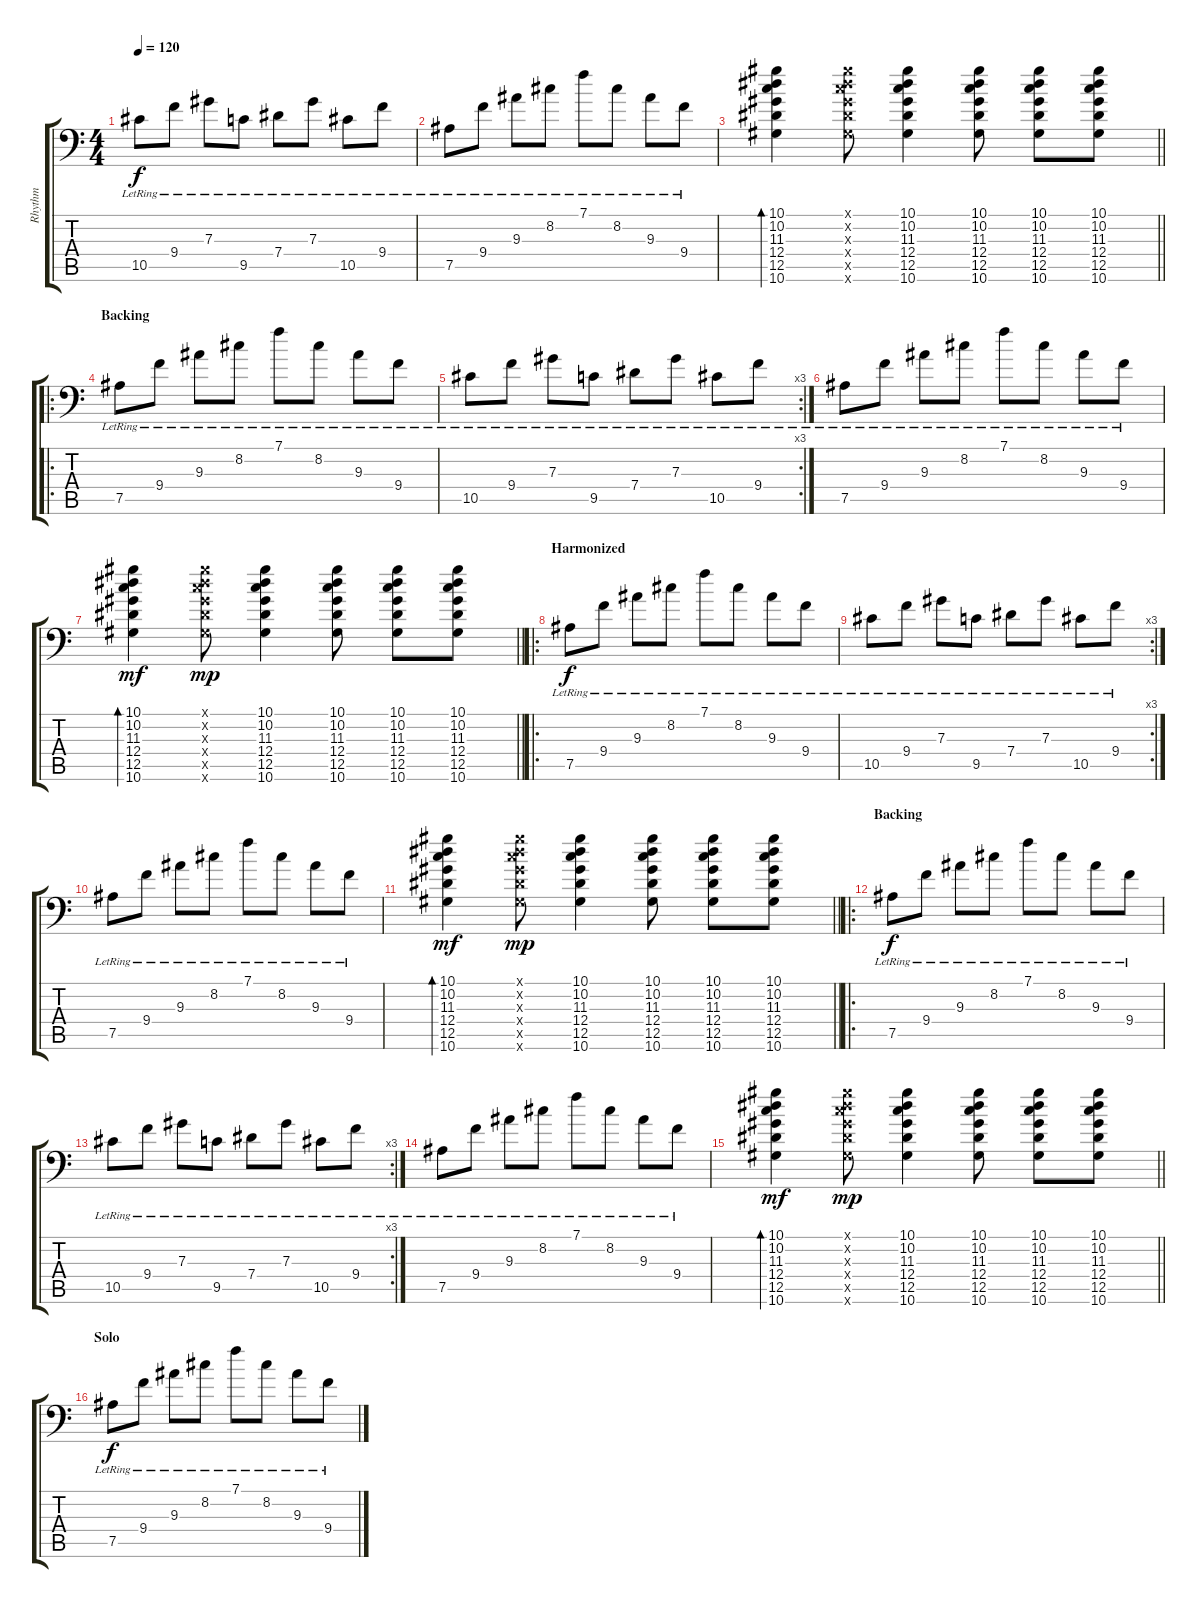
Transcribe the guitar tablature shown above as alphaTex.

\track ("Rhythm" "Rhythm") {instrument distortionguitar}
\staff {score tabs}
\tuning (Bb3 F3 Db3 Ab2 Eb2 Bb1) {hide}
\ts (4 4)
\tempo 120
\clef f4
\ks c
10.5{lr}.8{dy f} 9.4{lr}.8 7.3{lr}.8 9.5{lr}.8 7.4{lr}.8 7.3{lr}.8 10.5{lr}.8 9.4{lr}.8 |
7.5{lr}.8 9.4{lr}.8 9.3{lr}.8 8.2{lr}.8 7.1{lr}.8 8.2{lr}.8 9.3{lr}.8 9.4{lr}.8 |
\barLineRight lightlight
(10.1 10.2 11.3 12.4 12.5 10.6).4{bd 120} (10.1{x} 10.2{x} 11.3{x} 12.4{x} 12.5{x} 10.6{x}).8 (10.1 10.2 11.3 12.4 12.5 10.6).4 (10.1 10.2 11.3 12.4 12.5 10.6).8 (10.1 10.2 11.3 12.4 12.5 10.6).8 (10.1 10.2 11.3 12.4 12.5 10.6).8 |
\ro
\section ("" "Backing")
7.5{lr}.8 9.4{lr}.8 9.3{lr}.8 8.2{lr}.8 7.1{lr}.8 8.2{lr}.8 9.3{lr}.8 9.4{lr}.8 |
\rc 3
10.5{lr}.8 9.4{lr}.8 7.3{lr}.8 9.5{lr}.8 7.4{lr}.8 7.3{lr}.8 10.5{lr}.8 9.4{lr}.8 |
7.5{lr}.8 9.4{lr}.8 9.3{lr}.8 8.2{lr}.8 7.1{lr}.8 8.2{lr}.8 9.3{lr}.8 9.4{lr}.8 |
\barLineRight lightlight
(10.1 10.2 11.3 12.4 12.5 10.6).4{bd 120 dy mf} (10.1{x} 10.2{x} 11.3{x} 12.4{x} 12.5{x} 10.6{x}).8{dy mp} (10.1 10.2 11.3 12.4 12.5 10.6).4 (10.1 10.2 11.3 12.4 12.5 10.6).8 (10.1 10.2 11.3 12.4 12.5 10.6).8 (10.1 10.2 11.3 12.4 12.5 10.6).8 |
\ro
\section ("" "Harmonized")
7.5{lr}.8{dy f} 9.4{lr}.8 9.3{lr}.8 8.2{lr}.8 7.1{lr}.8 8.2{lr}.8 9.3{lr}.8 9.4{lr}.8 |
\rc 3
10.5{lr}.8 9.4{lr}.8 7.3{lr}.8 9.5{lr}.8 7.4{lr}.8 7.3{lr}.8 10.5{lr}.8 9.4{lr}.8 |
7.5{lr}.8 9.4{lr}.8 9.3{lr}.8 8.2{lr}.8 7.1{lr}.8 8.2{lr}.8 9.3{lr}.8 9.4{lr}.8 |
\barLineRight lightlight
(10.1 10.2 11.3 12.4 12.5 10.6).4{bd 120 dy mf} (10.1{x} 10.2{x} 11.3{x} 12.4{x} 12.5{x} 10.6{x}).8{dy mp} (10.1 10.2 11.3 12.4 12.5 10.6).4 (10.1 10.2 11.3 12.4 12.5 10.6).8 (10.1 10.2 11.3 12.4 12.5 10.6).8 (10.1 10.2 11.3 12.4 12.5 10.6).8 |
\ro
\section ("" "Backing")
7.5{lr}.8{dy f} 9.4{lr}.8 9.3{lr}.8 8.2{lr}.8 7.1{lr}.8 8.2{lr}.8 9.3{lr}.8 9.4{lr}.8 |
\rc 3
10.5{lr}.8 9.4{lr}.8 7.3{lr}.8 9.5{lr}.8 7.4{lr}.8 7.3{lr}.8 10.5{lr}.8 9.4{lr}.8 |
7.5{lr}.8 9.4{lr}.8 9.3{lr}.8 8.2{lr}.8 7.1{lr}.8 8.2{lr}.8 9.3{lr}.8 9.4{lr}.8 |
\barLineRight lightlight
(10.1 10.2 11.3 12.4 12.5 10.6).4{bd 120 dy mf} (10.1{x} 10.2{x} 11.3{x} 12.4{x} 12.5{x} 10.6{x}).8{dy mp} (10.1 10.2 11.3 12.4 12.5 10.6).4 (10.1 10.2 11.3 12.4 12.5 10.6).8 (10.1 10.2 11.3 12.4 12.5 10.6).8 (10.1 10.2 11.3 12.4 12.5 10.6).8 |
\section ("" "Solo")
7.5{lr}.8{dy f} 9.4{lr}.8 9.3{lr}.8 8.2{lr}.8 7.1{lr}.8 8.2{lr}.8 9.3{lr}.8 9.4{lr}.8
